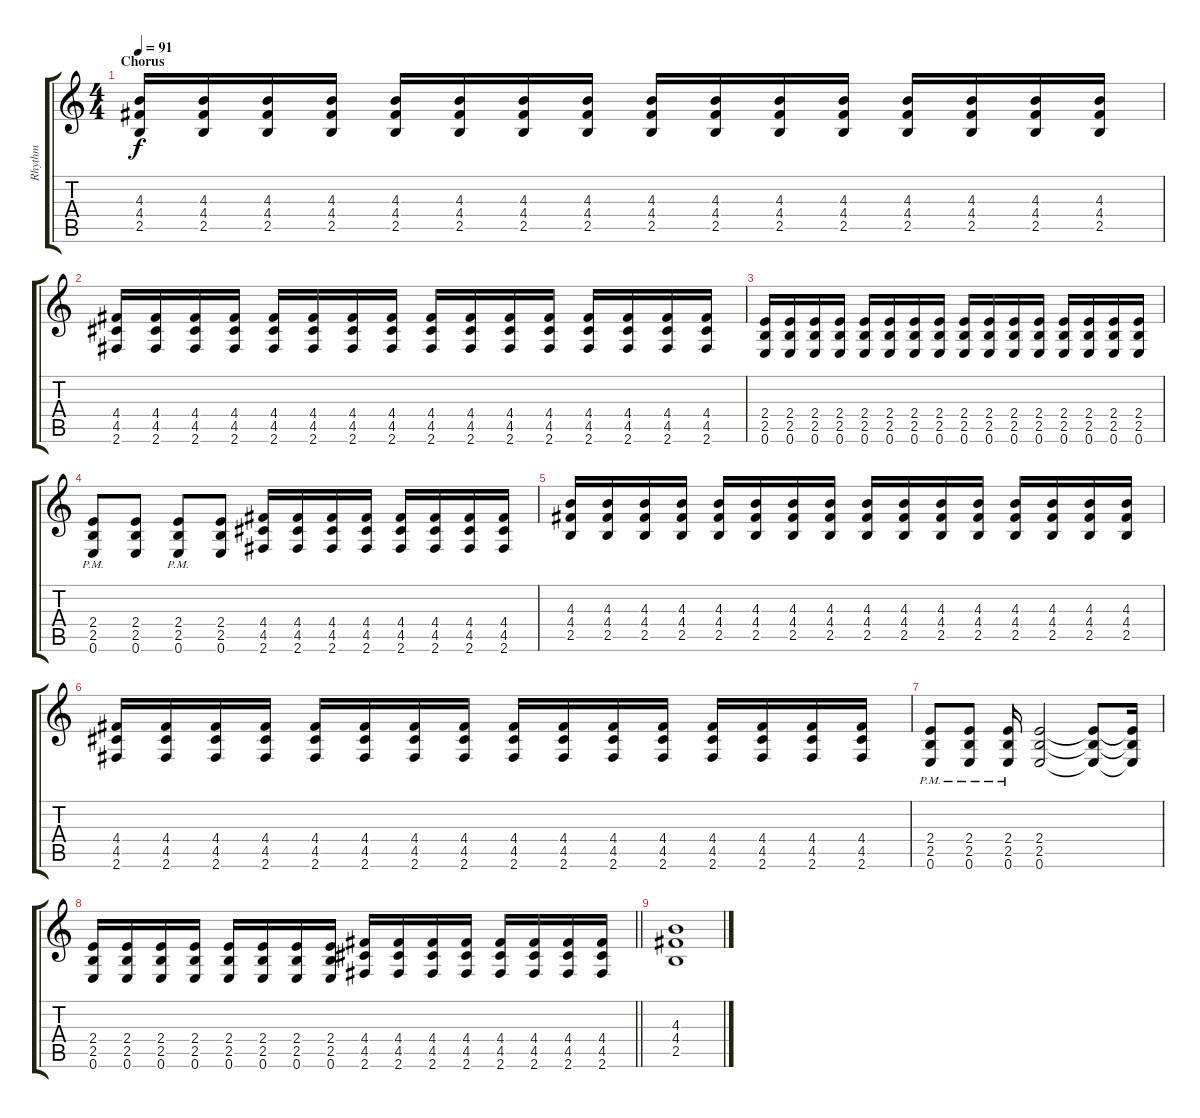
\track ("Rhythm" "Rhythm") {instrument distortionguitar}
\staff {score tabs}
\tuning (E4 B3 G3 D3 A2 E2) {hide}
\ts (4 4)
\section ("" "Chorus")
\tempo 91
\clef g2
\ks c
(4.3 4.4 2.5).16{dy f} (4.3 4.4 2.5).16 (4.3 4.4 2.5).16 (4.3 4.4 2.5).16 (4.3 4.4 2.5).16 (4.3 4.4 2.5).16 (4.3 4.4 2.5).16 (4.3 4.4 2.5).16 (4.3 4.4 2.5).16 (4.3 4.4 2.5).16 (4.3 4.4 2.5).16 (4.3 4.4 2.5).16 (4.3 4.4 2.5).16 (4.3 4.4 2.5).16 (4.3 4.4 2.5).16 (4.3 4.4 2.5).16 |
(4.4 4.5 2.6).16 (4.4 4.5 2.6).16 (4.4 4.5 2.6).16 (4.4 4.5 2.6).16 (4.4 4.5 2.6).16 (4.4 4.5 2.6).16 (4.4 4.5 2.6).16 (4.4 4.5 2.6).16 (4.4 4.5 2.6).16 (4.4 4.5 2.6).16 (4.4 4.5 2.6).16 (4.4 4.5 2.6).16 (4.4 4.5 2.6).16 (4.4 4.5 2.6).16 (4.4 4.5 2.6).16 (4.4 4.5 2.6).16 |
(2.4 2.5 0.6).16 (2.4 2.5 0.6).16 (2.4 2.5 0.6).16 (2.4 2.5 0.6).16 (2.4 2.5 0.6).16 (2.4 2.5 0.6).16 (2.4 2.5 0.6).16 (2.4 2.5 0.6).16 (2.4 2.5 0.6).16 (2.4 2.5 0.6).16 (2.4 2.5 0.6).16 (2.4 2.5 0.6).16 (2.4 2.5 0.6).16 (2.4 2.5 0.6).16 (2.4 2.5 0.6).16 (2.4 2.5 0.6).16 |
(2.4{pm} 2.5{pm} 0.6{pm}).8 (2.4 2.5 0.6).8 (2.4{pm} 2.5{pm} 0.6{pm}).8 (2.4 2.5 0.6).8 (4.4 4.5 2.6).16 (4.4 4.5 2.6).16 (4.4 4.5 2.6).16 (4.4 4.5 2.6).16 (4.4 4.5 2.6).16 (4.4 4.5 2.6).16 (4.4 4.5 2.6).16 (4.4 4.5 2.6).16 |
(4.3 4.4 2.5).16 (4.3 4.4 2.5).16 (4.3 4.4 2.5).16 (4.3 4.4 2.5).16 (4.3 4.4 2.5).16 (4.3 4.4 2.5).16 (4.3 4.4 2.5).16 (4.3 4.4 2.5).16 (4.3 4.4 2.5).16 (4.3 4.4 2.5).16 (4.3 4.4 2.5).16 (4.3 4.4 2.5).16 (4.3 4.4 2.5).16 (4.3 4.4 2.5).16 (4.3 4.4 2.5).16 (4.3 4.4 2.5).16 |
(4.4 4.5 2.6).16 (4.4 4.5 2.6).16 (4.4 4.5 2.6).16 (4.4 4.5 2.6).16 (4.4 4.5 2.6).16 (4.4 4.5 2.6).16 (4.4 4.5 2.6).16 (4.4 4.5 2.6).16 (4.4 4.5 2.6).16 (4.4 4.5 2.6).16 (4.4 4.5 2.6).16 (4.4 4.5 2.6).16 (4.4 4.5 2.6).16 (4.4 4.5 2.6).16 (4.4 4.5 2.6).16 (4.4 4.5 2.6).16 |
(2.4{pm} 2.5{pm} 0.6{pm}).8 (2.4{pm} 2.5{pm} 0.6{pm}).8 (2.4{pm} 2.5{pm} 0.6{pm}).16 (2.4 2.5 0.6).2 (2.4{t} 2.5{t} 0.6{t}).8 (2.4{t} 2.5{t} 0.6{t}).16 |
\barLineRight lightlight
(2.4 2.5 0.6).16 (2.4 2.5 0.6).16 (2.4 2.5 0.6).16 (2.4 2.5 0.6).16 (2.4 2.5 0.6).16 (2.4 2.5 0.6).16 (2.4 2.5 0.6).16 (2.4 2.5 0.6).16 (4.4 4.5 2.6).16 (4.4 4.5 2.6).16 (4.4 4.5 2.6).16 (4.4 4.5 2.6).16 (4.4 4.5 2.6).16 (4.4 4.5 2.6).16 (4.4 4.5 2.6).16 (4.4 4.5 2.6).16 |
(4.3 4.4 2.5).1
